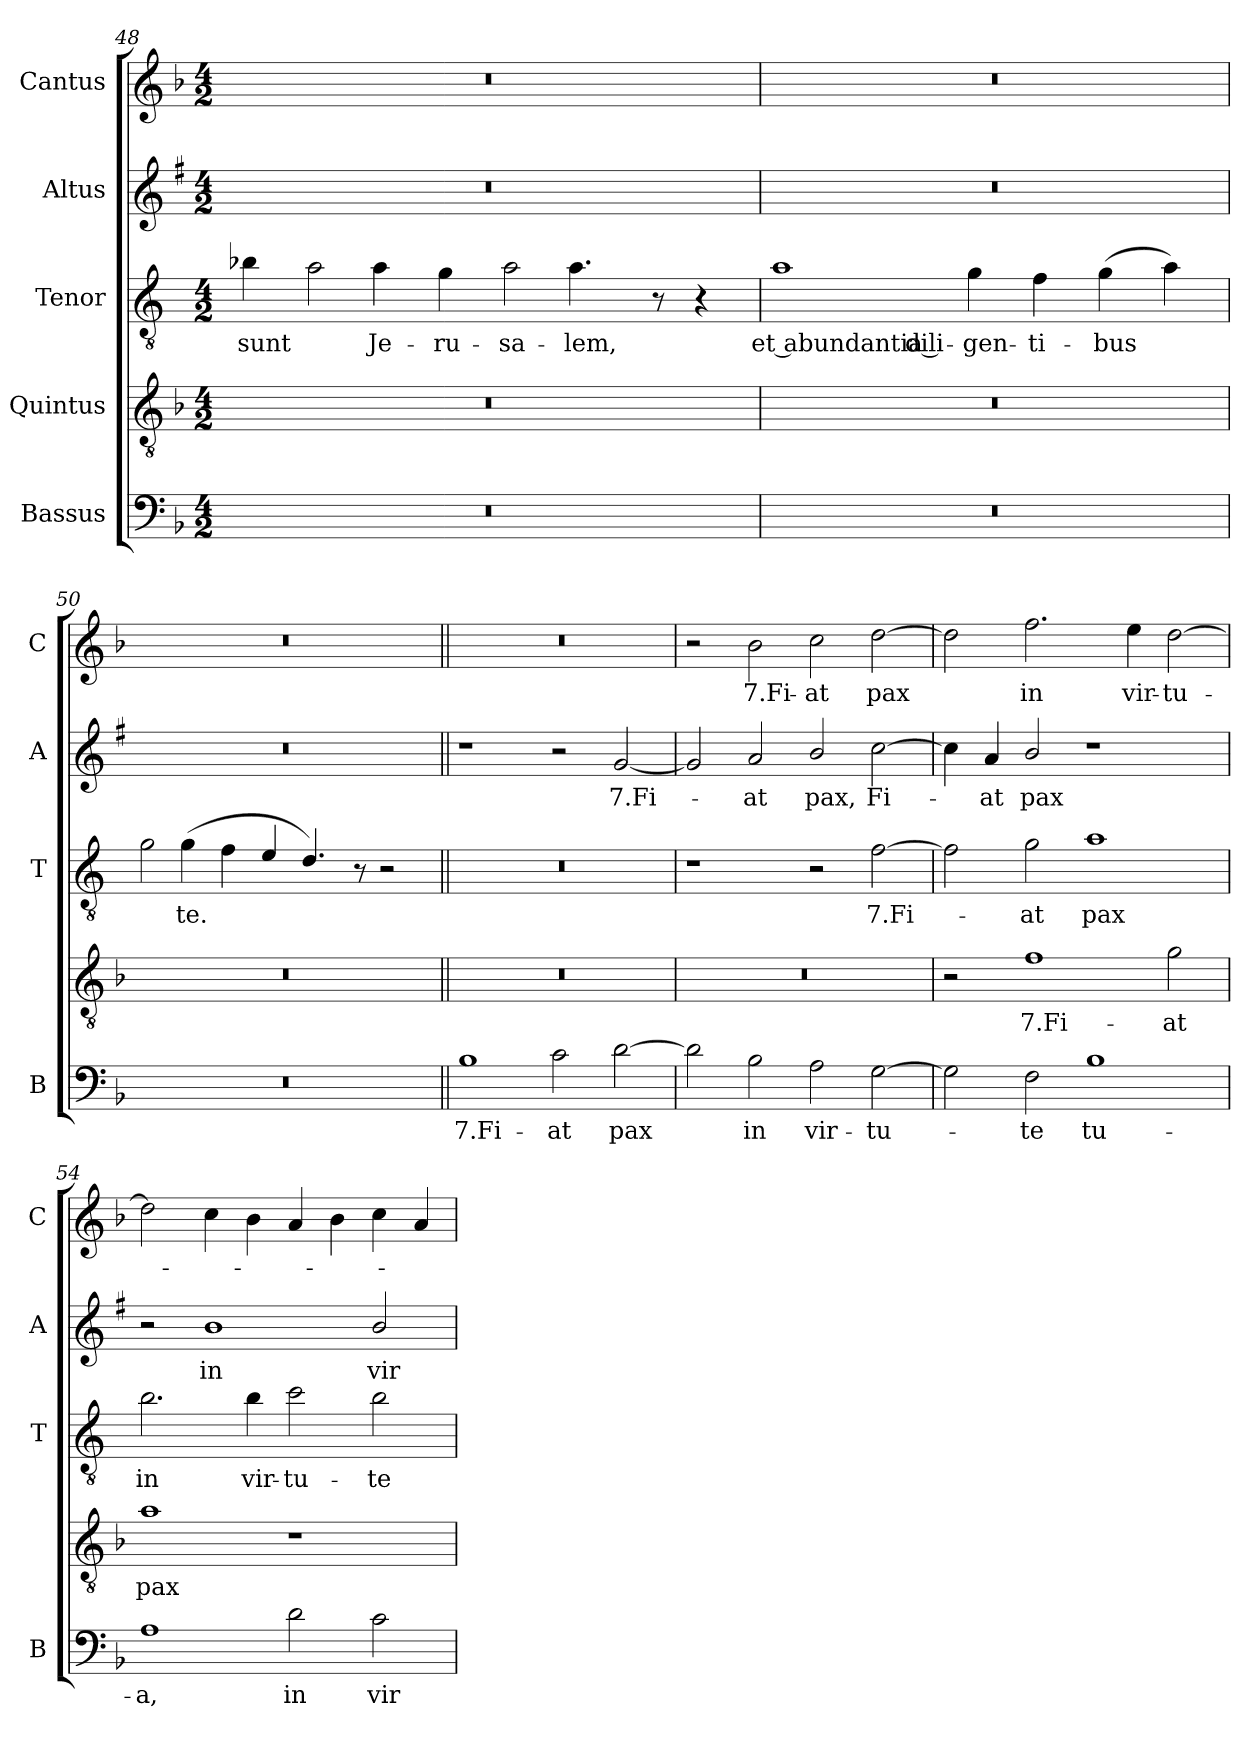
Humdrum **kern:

**kern	**text	**kern	**text	**kern	**text	**kern	**text	**kern	**text
*part5	*part5	*part4	*part4	*part3	*part3	*part2	*part2	*part1	*part1
*staff5	*staff5	*staff4	*staff4	*staff3	*staff3	*staff2	*staff2	*staff1	*staff1
*I"Bassus	*	*I"Quintus	*	*I"Tenor	*	*I"Altus	*	*I"Cantus	*
*I'B	*	*	*	*I'T	*	*I'A	*	*I'C	*
*clefF4	*	*clefGv2	*	*clefGv2	*	*clefG2	*	*clefG2	*
*	*	*	*	*ITrd4c7	*	*ITrd1c2	*	*	*
*k[b-]	*	*k[b-]	*	*k[b-]	*	*k[b-]	*	*k[b-]	*
*F:	*	*F:	*	*F:	*	*F:	*	*F:	*
*M4/2	*	*M4/2	*	*M4/2	*	*M4/2	*	*M4/2	*
=48	=48	=48	=48	=48	=48	=48	=48	=48	=48
!	!	!	!	!	!LO:LY:b	!	!	!	!
0r	.	0r	.	4e-X\	sunt	0r	.	0r	.
!	!	!	!	!LO:N:head=open	!	!	!	!	!
.	.	.	.	4d\	.	.	.	.	.
!	!	!	!	!	!LO:LY:b	!	!	!	!
.	.	.	.	4d\	Je-	.	.	.	.
!	!	!	!	!	!LO:LY:b	!	!	!	!
.	.	.	.	4c\	-ru-	.	.	.	.
!	!	!	!	!LO:N:head=open	!LO:LY:b	!	!	!	!
.	.	.	.	4d\	-sa-	.	.	.	.
!	!	!	!	!	!LO:LY:b	!	!	!	!
.	.	.	.	4.d\	-lem,	.	.	.	.
.	.	.	.	8r	.	.	.	.	.
.	.	.	.	4r	.	.	.	.	.
=49	=49	=49	=49	=49	=49	=49	=49	=49	=49
!	!	!	!	!	!LO:LY:b	!	!	!	!
0r	.	0r	.	1d	et abundantia dili-	0r	.	0r	.
!	!	!	!	!	!LO:LY:b	!	!	!	!
.	.	.	.	4c\	-gen-	.	.	.	.
!	!	!	!	!	!LO:LY:b	!	!	!	!
.	.	.	.	4B-\	-ti-	.	.	.	.
!	!	!	!	!	!LO:LY:b	!	!	!	!
.	.	.	.	(>4c\	-bus	.	.	.	.
.	.	.	.	4d\)	.	.	.	.	.
=50	=50	=50	=50	=50	=50	=50	=50	=50	=50
!	!	!	!	!LO:N:head=open	!	!	!	!	!
0r	.	0r	.	4c\	.	0r	.	0r	.
!	!	!	!	!	!LO:LY:b	!	!	!	!
.	.	.	.	(>4c\	te.	.	.	.	.
.	.	.	.	4B-\	.	.	.	.	.
.	.	.	.	4A/	.	.	.	.	.
.	.	.	.	4.G/)	.	.	.	.	.
.	.	.	.	8r	.	.	.	.	.
.	.	.	.	2r	.	.	.	.	.
!!LO:PB:g=z
=51||	=51||	=51||	=51||	=51||	=51||	=51||	=51||	=51||	=51||
!	!LO:LY:b	!	!	!	!	!	!	!	!
1B-	7.Fi-	0r	.	0r	.	1r	.	0r	.
!	!LO:LY:b	!	!	!	!	!	!	!	!
2c\	-at	.	.	.	.	2r	.	.	.
!	!LO:LY:b	!	!	!	!	!	!LO:LY:b	!	!
[2d\	pax	.	.	.	.	[2f/	7.Fi-	.	.
=52	=52	=52	=52	=52	=52	=52	=52	=52	=52
2d\]	.	0r	.	1r	.	2f/]	.	2r	.
!	!LO:LY:b	!	!	!	!	!	!LO:LY:b	!	!LO:LY:b
2B-\	in	.	.	.	.	2g/	-at	2b-\	7.Fi-
!	!LO:LY:b	!	!	!	!	!	!LO:LY:b	!	!LO:LY:b
2A\	vir-	.	.	2r	.	2a/	pax,	2cc\	-at
!	!LO:LY:b	!	!	!	!LO:LY:b	!	!LO:LY:b	!	!LO:LY:b
[2G\	-tu-	.	.	[2B-\	7.Fi-	[2b-\	Fi-	[2dd\	pax
=53	=53	=53	=53	=53	=53	=53	=53	=53	=53
2G\]	.	2r	.	2B-\]	.	4b-\]	.	2dd\]	.
!	!	!	!	!	!	!	!LO:LY:b	!	!
.	.	.	.	.	.	4g/	-at	.	.
!	!LO:LY:b	!	!LO:LY:b	!	!LO:LY:b	!	!LO:LY:b	!	!LO:LY:b
2F\	-te	1f	7.Fi-	2c\	-at	2a/	pax	2.ff\	in
!	!LO:LY:b	!	!	!	!LO:LY:b	!	!	!	!
1B-	tu-	.	.	1d	pax	1r	.	.	.
!	!	!	!	!	!	!	!	!	!LO:LY:b
.	.	.	.	.	.	.	.	4ee\	vir-
!	!	!	!LO:LY:b	!	!	!	!	!	!LO:LY:b
.	.	2g\	-at	.	.	.	.	[2dd\	-tu-
=54	=54	=54	=54	=54	=54	=54	=54	=54	=54
!	!LO:LY:b	!	!LO:LY:b	!	!LO:LY:b	!	!	!	!
1A	-a,	1a	pax	2.e\	in	2r	.	2dd\]	.
!	!	!	!	!	!	!	!LO:LY:b	!	!
.	.	.	.	.	.	1a	in	4cc\	.
!	!	!	!	!	!LO:LY:b	!	!	!	!
.	.	.	.	4e\	vir-	.	.	4b-\	.
!	!LO:LY:b	!	!	!	!LO:LY:b	!	!	!	!
2d\	in	1r	.	2f\	-tu-	.	.	4a/	.
.	.	.	.	.	.	.	.	4b-\	.
!	!LO:LY:b	!	!	!	!LO:LY:b	!	!LO:LY:b	!	!
2c\	vir-	.	.	2e\	-te	2a/	vir-	4cc\	.
.	.	.	.	.	.	.	.	4a/	.
=	=	=	=	=	=	=	=	=	=
*-	*-	*-	*-	*-	*-	*-	*-	*-	*-
